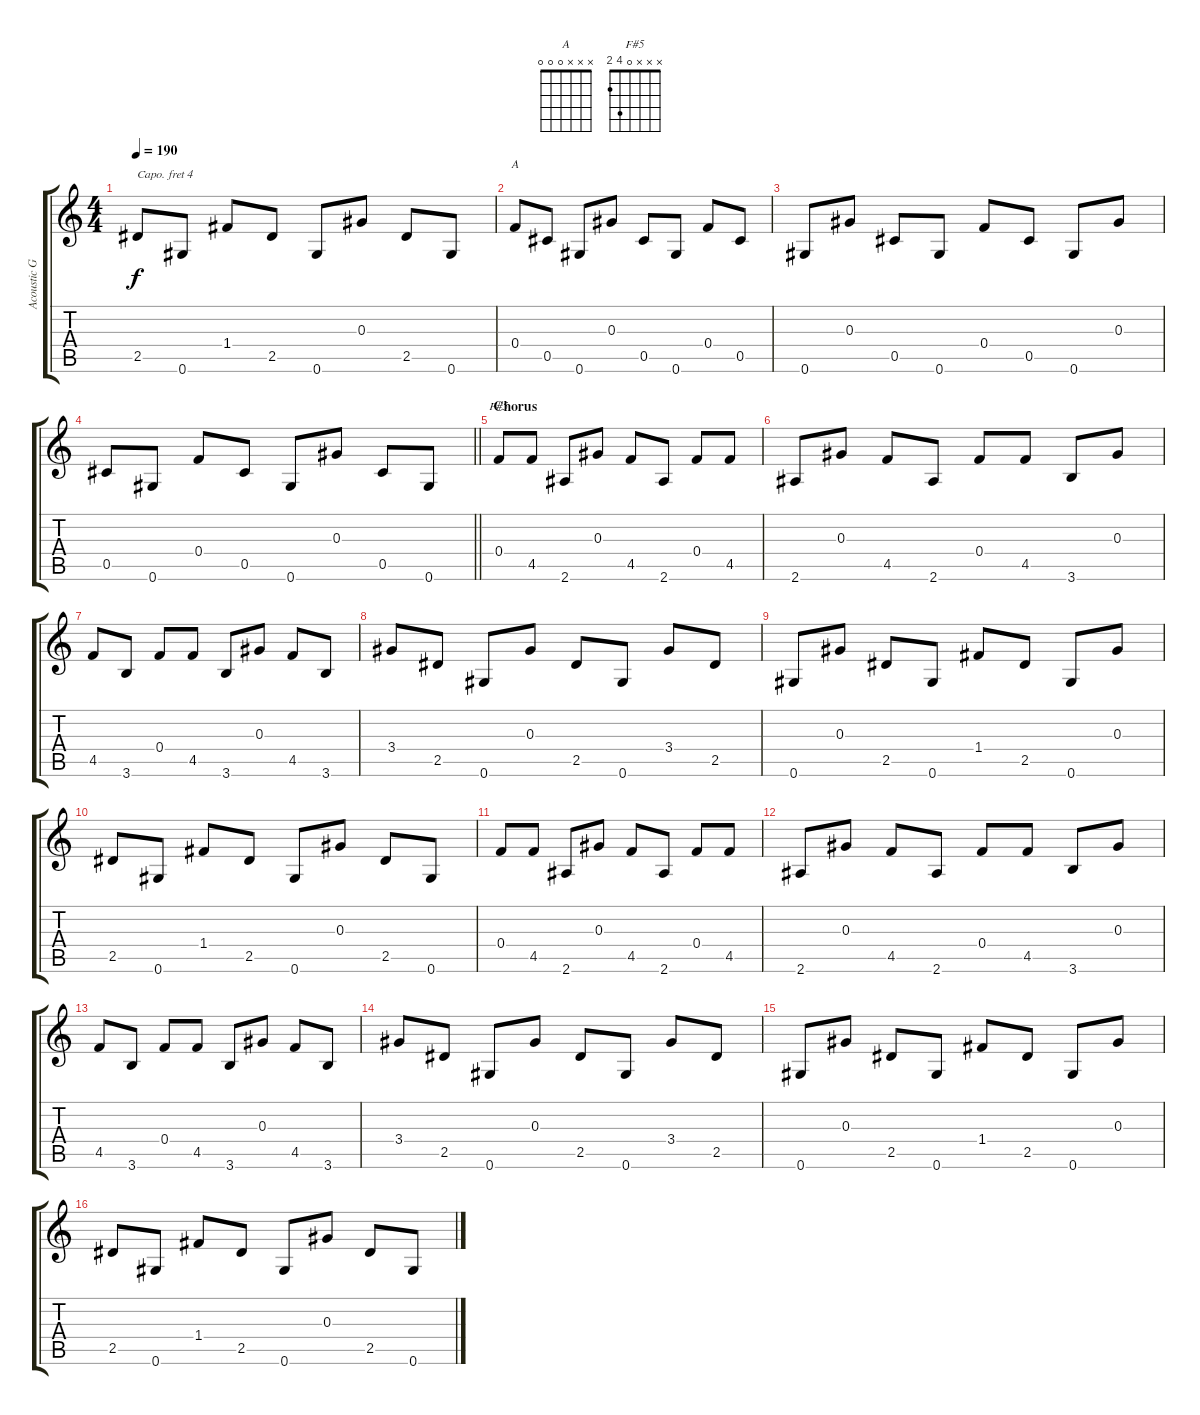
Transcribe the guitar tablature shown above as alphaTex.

\track ("Acoustic Guitar" "Acoustic G") {instrument acousticguitarsteel}
\staff {score tabs}
\capo 4
\tuning (E4 B3 E3 Db3 A2 E2) {hide}
\chord ("A" x x x 0 0 0)
\chord ("F#5" x x x 0 4 2)
\ts (4 4)
\tempo 190
\clef g2
\ks c
2.5.8{dy f} 0.6.8 1.4.8 2.5.8 0.6.8 0.3.8 2.5.8 0.6.8 |
0.4.8{ch "A"} 0.5.8 0.6.8 0.3.8 0.5.8 0.6.8 0.4.8 0.5.8 |
0.6.8 0.3.8 0.5.8 0.6.8 0.4.8 0.5.8 0.6.8 0.3.8 |
\barLineRight lightlight
0.5.8 0.6.8 0.4.8 0.5.8 0.6.8 0.3.8 0.5.8 0.6.8 |
\section ("" "Chorus")
0.4.8{ch "F#5"} 4.5.8 2.6.8 0.3.8 4.5.8 2.6.8 0.4.8 4.5.8 |
2.6.8 0.3.8 4.5.8 2.6.8 0.4.8 4.5.8 3.6.8 0.3.8 |
4.5.8 3.6.8 0.4.8 4.5.8 3.6.8 0.3.8 4.5.8 3.6.8 |
3.4.8 2.5.8 0.6.8 0.3.8 2.5.8 0.6.8 3.4.8 2.5.8 |
0.6.8 0.3.8 2.5.8 0.6.8 1.4.8 2.5.8 0.6.8 0.3.8 |
2.5.8 0.6.8 1.4.8 2.5.8 0.6.8 0.3.8 2.5.8 0.6.8 |
0.4.8 4.5.8 2.6.8 0.3.8 4.5.8 2.6.8 0.4.8 4.5.8 |
2.6.8 0.3.8 4.5.8 2.6.8 0.4.8 4.5.8 3.6.8 0.3.8 |
4.5.8 3.6.8 0.4.8 4.5.8 3.6.8 0.3.8 4.5.8 3.6.8 |
3.4.8 2.5.8 0.6.8 0.3.8 2.5.8 0.6.8 3.4.8 2.5.8 |
0.6.8 0.3.8 2.5.8 0.6.8 1.4.8 2.5.8 0.6.8 0.3.8 |
2.5.8 0.6.8 1.4.8 2.5.8 0.6.8 0.3.8 2.5.8 0.6.8
